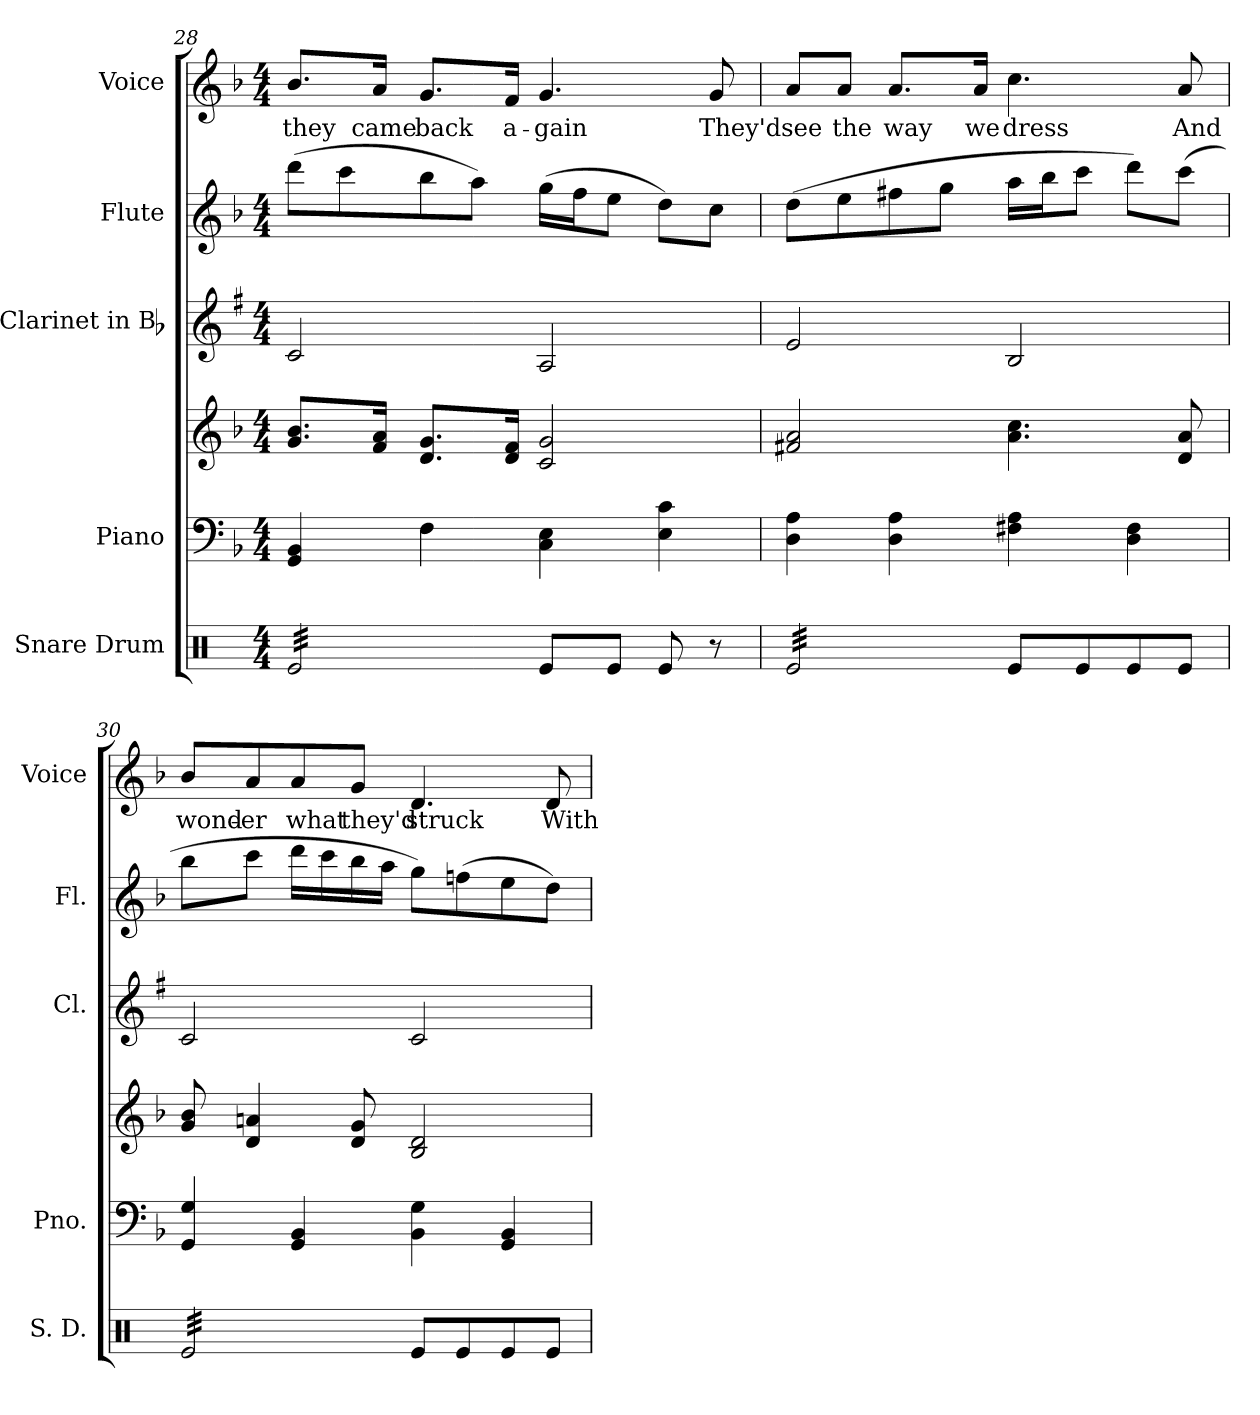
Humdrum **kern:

**kern	**kern	**kern	**kern	**kern	**kern	**text
*part5	*part4	*part4	*part3	*part2	*part1	*part1
*staff6	*staff5	*staff4	*staff3	*staff2	*staff1	*staff1
*I"Snare Drum	*I"Piano	*	*I"Clarinet in Bb	*I"Flute	*I"Voice	*
*I'S. D.	*I'Pno.	*	*I'Cl.	*I'Fl.	*I'Voice	*
*clefX	*clefF4	*clefG2	*clefG2	*clefG2	*clefG2	*
*	*	*	*ITrd1c2	*	*	*
*k[]	*k[b-]	*k[b-]	*k[b-]	*k[b-]	*k[b-]	*
*C:	*F:	*F:	*F:	*F:	*F:	*
*M4/4	*M4/4	*M4/4	*M4/4	*M4/4	*M4/4	*
=28	=28	=28	=28	=28	=28	=28
!	!	!	!	!	!	!LO:LY:b:color=#000000
*tremolo	*	*	*	*	*	*
32Rei/LLL	4GGi/ 4BB-i	8.gi/ 8.b-iL	2B-i/	(8dddi\L	8.b-i/L	they
32Rei/	.	.	.	.	.	.
32Rei/	.	.	.	.	.	.
32Rei/	.	.	.	.	.	.
32Rei/	.	.	.	8ccci\	.	.
32Rei/	.	.	.	.	.	.
!	!	!	!	!	!	!LO:LY:b:color=#000000
32Rei/	.	16fi/ 16aiJk	.	.	16ai/Jk	came
32Rei/	.	.	.	.	.	.
!	!	!	!	!	!	!LO:LY:b:color=#000000
32Rei/	4Fi\	8.di/ 8.giL	.	8bb-i\	8.gi/L	back
32Rei/	.	.	.	.	.	.
32Rei/	.	.	.	.	.	.
32Rei/	.	.	.	.	.	.
32Rei/	.	.	.	8aai\J)	.	.
32Rei/	.	.	.	.	.	.
!	!	!	!	!	!	!LO:LY:b:color=#000000
32Rei/	.	16di/ 16fiJk	.	.	16fi/Jk	a-
32Rei/JJJ	.	.	.	.	.	.
*Xtremolo	*	*	*	*	*	*
!	!	!	!	!	!	!LO:LY:b:color=#000000
8Rei/L	4Ci\ 4Ei	2ci/ 2gi	2Gi/	(16ggi\LL	4.gi/	-gain
.	.	.	.	16ffi\J	.	.
8Rei/J	.	.	.	8eei\J	.	.
8Rei/	4Ei\ 4ci	.	.	8ddi\L)	.	.
!	!	!	!	!	!	!LO:LY:b:color=#000000
8r	.	.	.	8cci\J	8gi/	They'd
=29	=29	=29	=29	=29	=29	=29
!	!	!	!	!	!	!LO:LY:b:color=#000000
*tremolo	*	*	*	*	*	*
32Rei/LLL	4Di\ 4Ai	2f#Xi/ 2ai	2di/	(8ddi\L	8ai/L	see
32Rei/	.	.	.	.	.	.
32Rei/	.	.	.	.	.	.
32Rei/	.	.	.	.	.	.
!	!	!	!	!	!	!LO:LY:b:color=#000000
32Rei/	.	.	.	8eei\	8ai/J	the
32Rei/	.	.	.	.	.	.
32Rei/	.	.	.	.	.	.
32Rei/	.	.	.	.	.	.
!	!	!	!	!	!	!LO:LY:b:color=#000000
32Rei/	4Di\ 4Ai	.	.	8ff#Xi\	8.ai/L	way
32Rei/	.	.	.	.	.	.
32Rei/	.	.	.	.	.	.
32Rei/	.	.	.	.	.	.
32Rei/	.	.	.	8ggi\J	.	.
32Rei/	.	.	.	.	.	.
!	!	!	!	!	!	!LO:LY:b:color=#000000
32Rei/	.	.	.	.	16ai/Jk	we
32Rei/JJJ	.	.	.	.	.	.
*Xtremolo	*	*	*	*	*	*
!	!	!	!	!	!	!LO:LY:b:color=#000000
8Rei/L	4F#Xi\ 4Ai	4.ai\ 4.cci	2Ai/	16aai\LL	4.cci\	dress
.	.	.	.	16bb-i\J	.	.
8Rei/	.	.	.	8ccci\J	.	.
8Rei/	4Di\ 4F#i	.	.	8dddi\L)	.	.
!	!	!	!	!	!	!LO:LY:b:color=#000000
8Rei/J	.	8di/ 8ai	.	(8ccci\J	8ai/	And
!!LO:LB:g=z
=30	=30	=30	=30	=30	=30	=30
!	!	!	!	!	!	!LO:LY:b:color=#000000
*tremolo	*	*	*	*	*	*
32Rei/LLL	4GGi/ 4Gi	8gi/ 8b-i	2B-i/	8bb-i\L	8b-i/L	wond-
32Rei/	.	.	.	.	.	.
32Rei/	.	.	.	.	.	.
32Rei/	.	.	.	.	.	.
!	!	!	!	!	!	!LO:LY:b:color=#000000
32Rei/	.	4di/ 4ani	.	8ccci\J	8ai/	-er
32Rei/	.	.	.	.	.	.
32Rei/	.	.	.	.	.	.
32Rei/	.	.	.	.	.	.
!	!	!	!	!	!	!LO:LY:b:color=#000000
32Rei/	4GGi/ 4BB-i	.	.	16dddi\LL	8ai/	what
32Rei/	.	.	.	.	.	.
32Rei/	.	.	.	16ccci\	.	.
32Rei/	.	.	.	.	.	.
!	!	!	!	!	!	!LO:LY:b:color=#000000
32Rei/	.	8di/ 8gi	.	16bb-i\	8gi/J	they'd
32Rei/	.	.	.	.	.	.
32Rei/	.	.	.	16aai\JJ	.	.
32Rei/JJJ	.	.	.	.	.	.
*Xtremolo	*	*	*	*	*	*
!	!	!	!	!	!	!LO:LY:b:color=#000000
8Rei/L	4BB-i\ 4Gi	2B-i/ 2di	2B-i/	8ggi\L)	4.di/	struck
8Rei/	.	.	.	(8ffni\	.	.
8Rei/	4GGi/ 4BB-i	.	.	8eei\	.	.
!	!	!	!	!	!	!LO:LY:b:color=#000000
8Rei/J	.	.	.	8ddi\J)	8di/	With
=	=	=	=	=	=	=
*-	*-	*-	*-	*-	*-	*-
